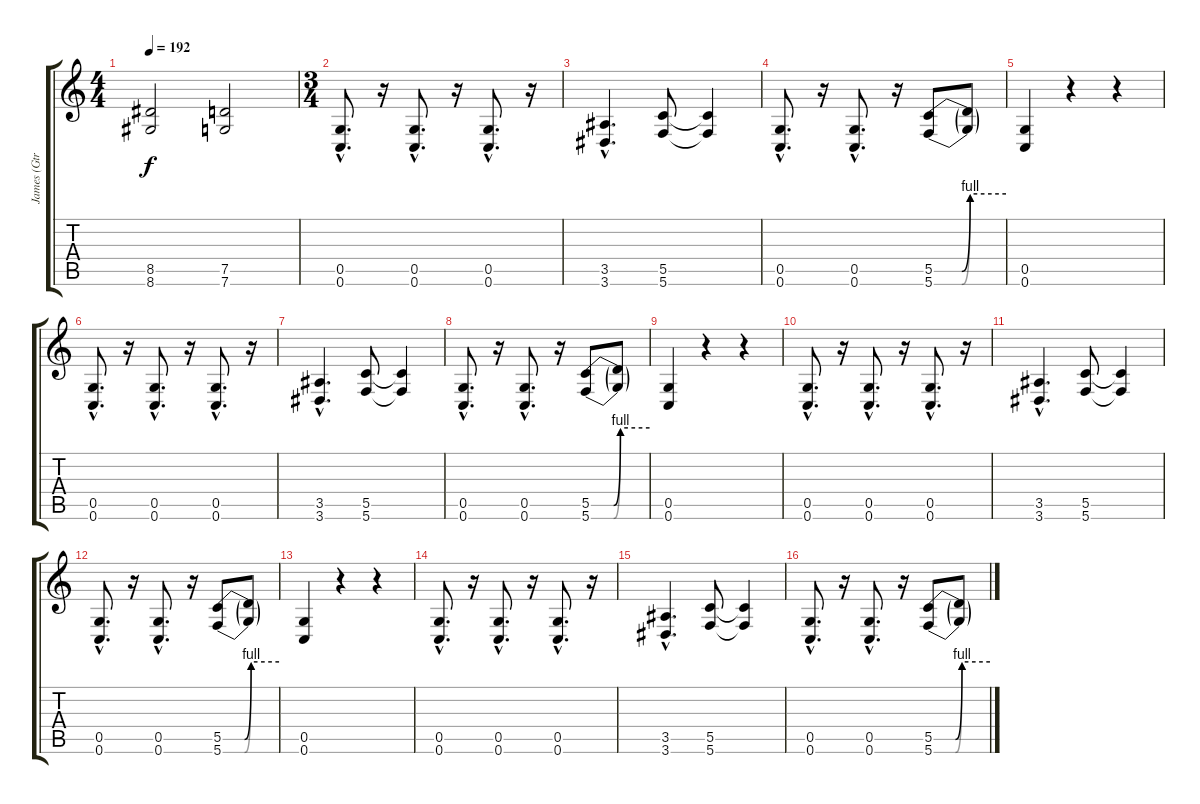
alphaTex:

\track ("James (Gtr. 1)" "James (Gtr") {instrument distortionguitar}
\staff {score tabs}
\tuning (D4 A3 F3 C3 G2 C2) {hide}
\ts (4 4)
\tempo 192
\clef g2
\ks c
(8.5 8.6).2{dy f} (7.5 7.6).2 |
\ts (3 4)
(0.5{hac} 0.6{hac}).8{d} r.16 (0.5{hac} 0.6{hac}).8{d} r.16 (0.5{hac} 0.6{hac}).8{d} r.16 |
(3.5{hac} 3.6{hac}).4{d} (5.5 5.6).8 (5.5{t} 5.6{t}).4 |
(0.5{hac} 0.6{hac}).8{d} r.16 (0.5{hac} 0.6{hac}).8{d} r.16 (5.5{be (custom 0 0 23 0 30 4 60 4)} 5.6{be (custom 0 0 23 0 30 4 60 4)}).8 (5.5{t} 5.6{t}).8 |
(0.5 0.6).4 r.4 r.4 |
(0.5{hac} 0.6{hac}).8{d} r.16 (0.5{hac} 0.6{hac}).8{d} r.16 (0.5{hac} 0.6{hac}).8{d} r.16 |
(3.5{hac} 3.6{hac}).4{d} (5.5 5.6).8 (5.5{t} 5.6{t}).4 |
(0.5{hac} 0.6{hac}).8{d} r.16 (0.5{hac} 0.6{hac}).8{d} r.16 (5.5{be (custom 0 0 23 0 30 4 60 4)} 5.6{be (custom 0 0 23 0 30 4 60 4)}).8 (5.5{t} 5.6{t}).8 |
(0.5 0.6).4 r.4 r.4 |
(0.5{hac} 0.6{hac}).8{d} r.16 (0.5{hac} 0.6{hac}).8{d} r.16 (0.5{hac} 0.6{hac}).8{d} r.16 |
(3.5{hac} 3.6{hac}).4{d} (5.5 5.6).8 (5.5{t} 5.6{t}).4 |
(0.5{hac} 0.6{hac}).8{d} r.16 (0.5{hac} 0.6{hac}).8{d} r.16 (5.5{be (custom 0 0 23 0 30 4 60 4)} 5.6{be (custom 0 0 23 0 30 4 60 4)}).8 (5.5{t} 5.6{t}).8 |
(0.5 0.6).4 r.4 r.4 |
(0.5{hac} 0.6{hac}).8{d} r.16 (0.5{hac} 0.6{hac}).8{d} r.16 (0.5{hac} 0.6{hac}).8{d} r.16 |
(3.5{hac} 3.6{hac}).4{d} (5.5 5.6).8 (5.5{t} 5.6{t}).4 |
(0.5{hac} 0.6{hac}).8{d} r.16 (0.5{hac} 0.6{hac}).8{d} r.16 (5.5{be (custom 0 0 23 0 30 4 60 4)} 5.6{be (custom 0 0 23 0 30 4 60 4)}).8 (5.5{t} 5.6{t}).8
